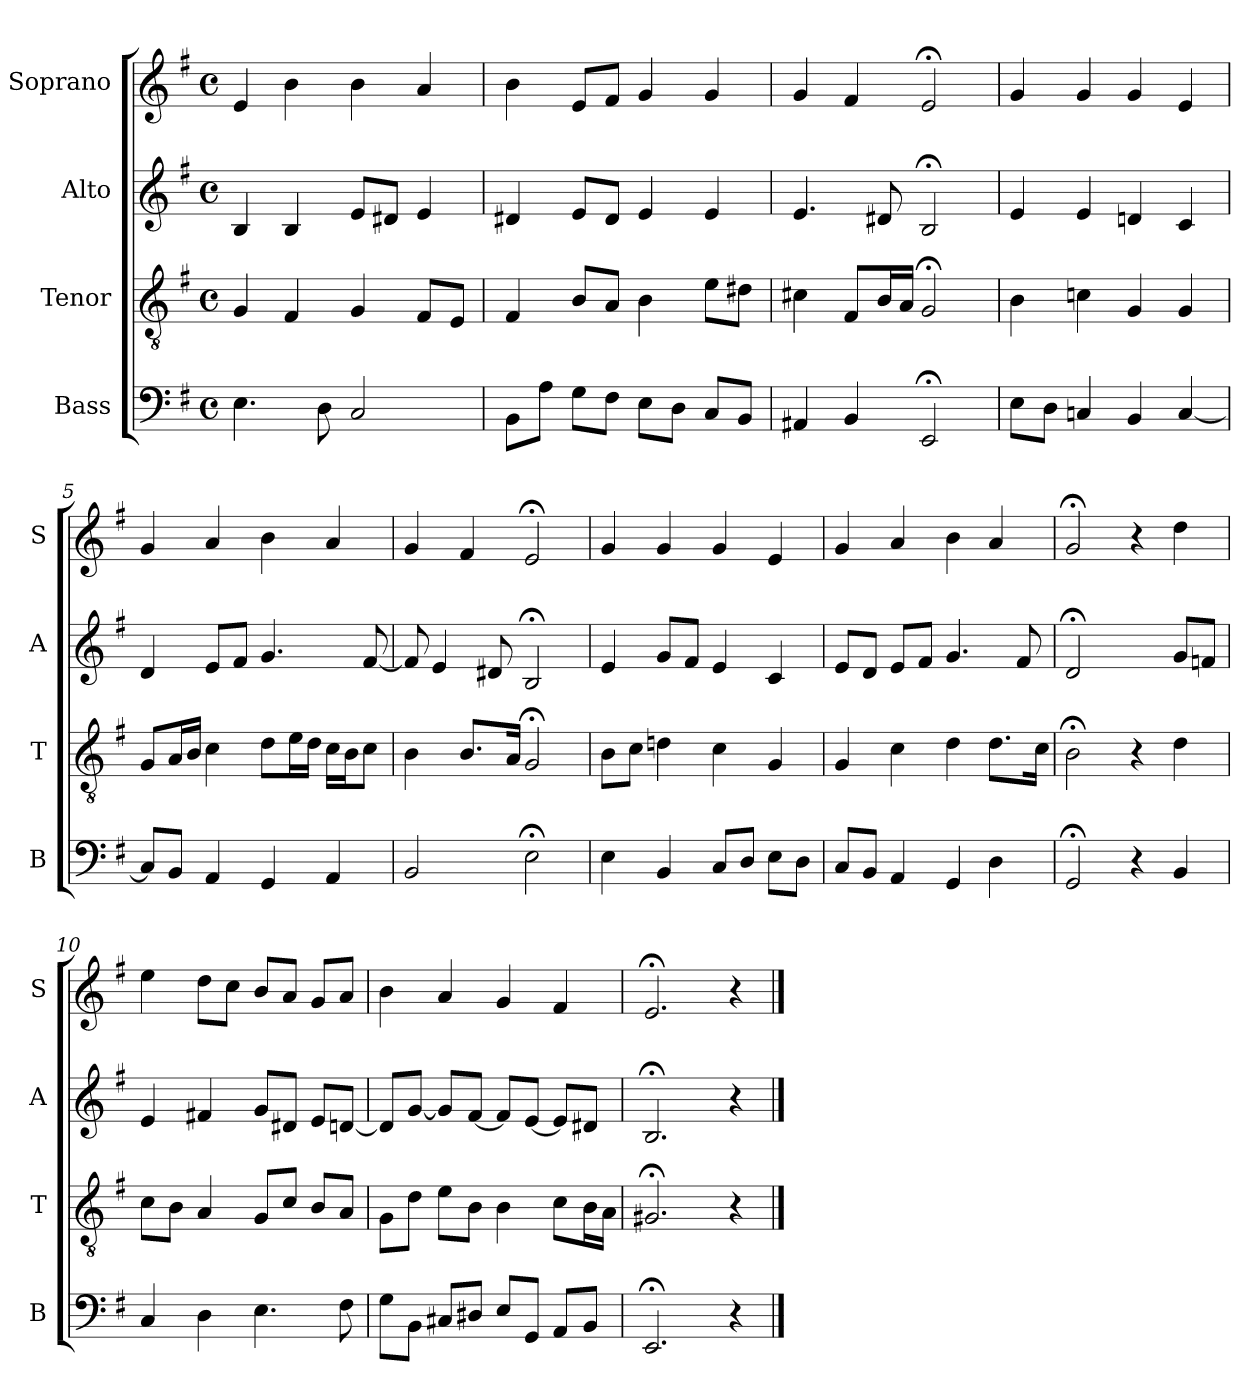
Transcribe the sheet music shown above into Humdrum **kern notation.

**kern	**kern	**kern	**kern
*part4	*part3	*part2	*part1
*staff4	*staff3	*staff2	*staff1
*I"Bass	*I"Tenor	*I"Alto	*I"Soprano
*I'B	*I'T	*I'A	*I'S
*clefF4	*clefGv2	*clefG2	*clefG2
*k[f#]	*k[f#]	*k[f#]	*k[f#]
*e:	*e:	*e:	*e:
*M4/4	*M4/4	*M4/4	*M4/4
*met(c)	*met(c)	*met(c)	*met(c)
*MM100	*MM100	*MM100	*MM100
=1	=1	=1	=1
4.E	4G	4B	4e
.	4F#	4B	4b
8D	.	.	.
2C	4G	8eL	4b
.	.	8d#XJ	.
.	8F#L	4e	4a
.	8EJ	.	.
=2	=2	=2	=2
8BBL	4F#	4d#X	4b
8AJ	.	.	.
8GL	8BL	8eL	8eL
8F#J	8AJ	8d#J	8f#J
8EL	4B	4e	4g
8DJ	.	.	.
8CL	8eL	4e	4g
8BBJ	8d#XJ	.	.
=3	=3	=3	=3
4AA#X	4c#X	4.e	4g
4BB	8F#L	.	4f#
.	16BL	8d#X	.
.	16AJJ	.	.
2EE;<	2G;<	2B;<	2e;<
=4	=4	=4	=4
8EL	4B	4e	4g
8DJ	.	.	.
4Cn	4cn	4e	4g
4BB	4G	4dn	4g
[4C	4G	4c	4e
=5	=5	=5	=5
8CL]	8GL	4d	4g
8BBJ	16AL	.	.
.	16BJJ	.	.
4AA	4c	8eL	4a
.	.	8f#J	.
4GG	8dL	4.g	4b
.	16eL	.	.
.	16dJJ	.	.
4AA	16cLL	.	4a
.	16BJ	.	.
.	8cJ	[8f#	.
=6	=6	=6	=6
2BB	4B	8f#]	4g
.	.	4e	.
.	8.BL	.	4f#
.	.	8d#X	.
.	16AJk	.	.
2E;<	2G;<	2B;<	2e;<
=7	=7	=7	=7
4E	8BL	4e	4g
.	8cJ	.	.
4BB	4dn	8gL	4g
.	.	8f#J	.
8CL	4c	4e	4g
8DJ	.	.	.
8EL	4G	4c	4e
8DJ	.	.	.
=8	=8	=8	=8
8CL	4G	8eL	4g
8BBJ	.	8dJ	.
4AA	4c	8eL	4a
.	.	8f#J	.
4GG	4d	4.g	4b
4D	8.dL	.	4a
.	.	8f#	.
.	16cJk	.	.
=9	=9	=9	=9
2GG;<	2B;<	2d;<	2g;<
4r	4r	4ryy	4r
4BB	4d	8gL	4dd
.	.	8fnJ	.
=10	=10	=10	=10
4C	8cL	4e	4ee
.	8BJ	.	.
4D	4A	4f#X	8ddL
.	.	.	8ccJ
4.E	8GL	8gL	8bL
.	8cJ	8d#XJ	8aJ
.	8BL	8eL	8gL
8F#	8AJ	[8dnJ	8aJ
=11	=11	=11	=11
8GL	8GL	8dL]	4b
8BBJ	8dJ	[8gJ	.
8C#XL	8eL	8gL]	4a
8D#XJ	8BJ	[8f#J	.
8EL	4B	8f#L]	4g
8GGJ	.	[8eJ	.
8AAL	8cL	8eL]	4f#
8BBJ	16BL	8d#XJ	.
.	16AJJ	.	.
=12	=12	=12	=12
2.EE;<	2.G#X;<	2.B;<	2.e;<
4r	4r	4r	4r
==	==	==	==
*-	*-	*-	*-
